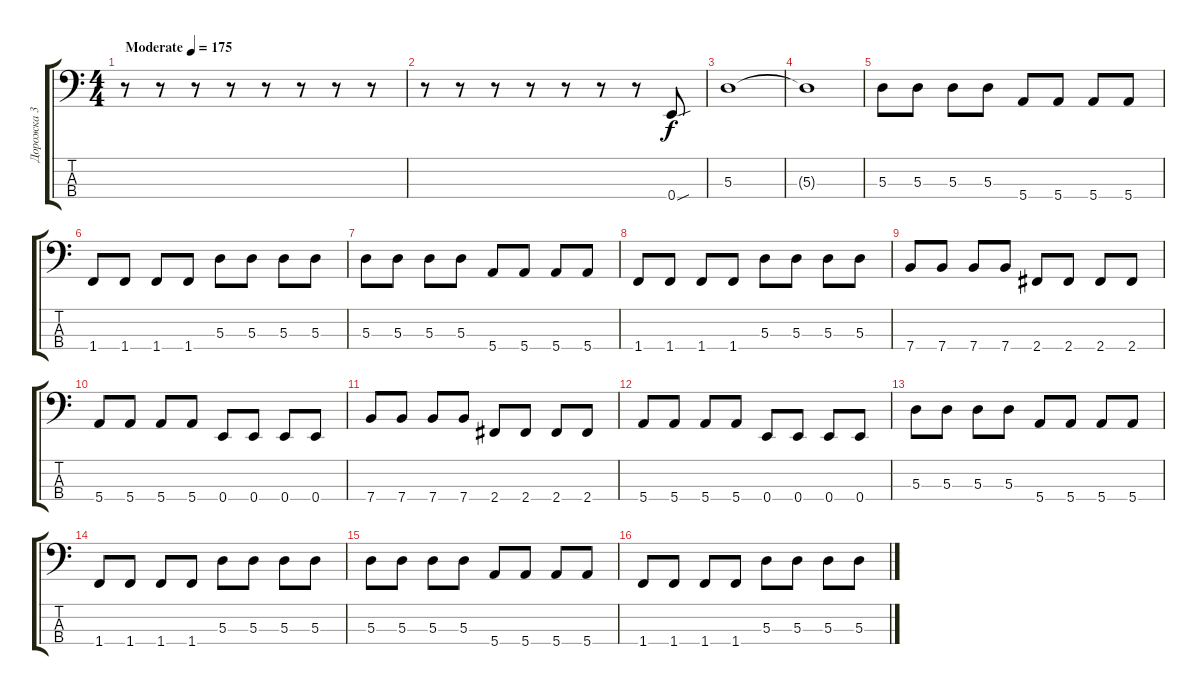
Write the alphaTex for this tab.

\track ("Дорожка 3" "Дорожка 3") {instrument electricbassfinger}
\staff {score tabs}
\tuning (G2 D2 A1 E1) {hide}
\ts (4 4)
\tempo (175 "Moderate")
\clef f4
\ks c
r.8{dy f instrument electricbassfinger} r.8 r.8 r.8 r.8 r.8 r.8 r.8 |
r.8 r.8 r.8 r.8 r.8 r.8 r.8 0.4{sou}.8 |
5.3.1 |
5.3{t}.1 |
5.3.8 5.3.8 5.3.8 5.3.8 5.4.8 5.4.8 5.4.8 5.4.8 |
1.4.8 1.4.8 1.4.8 1.4.8 5.3.8 5.3.8 5.3.8 5.3.8 |
5.3.8 5.3.8 5.3.8 5.3.8 5.4.8 5.4.8 5.4.8 5.4.8 |
1.4.8 1.4.8 1.4.8 1.4.8 5.3.8 5.3.8 5.3.8 5.3.8 |
7.4.8 7.4.8 7.4.8 7.4.8 2.4.8 2.4.8 2.4.8 2.4.8 |
5.4.8 5.4.8 5.4.8 5.4.8 0.4.8 0.4.8 0.4.8 0.4.8 |
7.4.8 7.4.8 7.4.8 7.4.8 2.4.8 2.4.8 2.4.8 2.4.8 |
5.4.8 5.4.8 5.4.8 5.4.8 0.4.8 0.4.8 0.4.8 0.4.8 |
5.3.8 5.3.8 5.3.8 5.3.8 5.4.8 5.4.8 5.4.8 5.4.8 |
1.4.8 1.4.8 1.4.8 1.4.8 5.3.8 5.3.8 5.3.8 5.3.8 |
5.3.8 5.3.8 5.3.8 5.3.8 5.4.8 5.4.8 5.4.8 5.4.8 |
1.4.8 1.4.8 1.4.8 1.4.8 5.3.8 5.3.8 5.3.8 5.3.8
